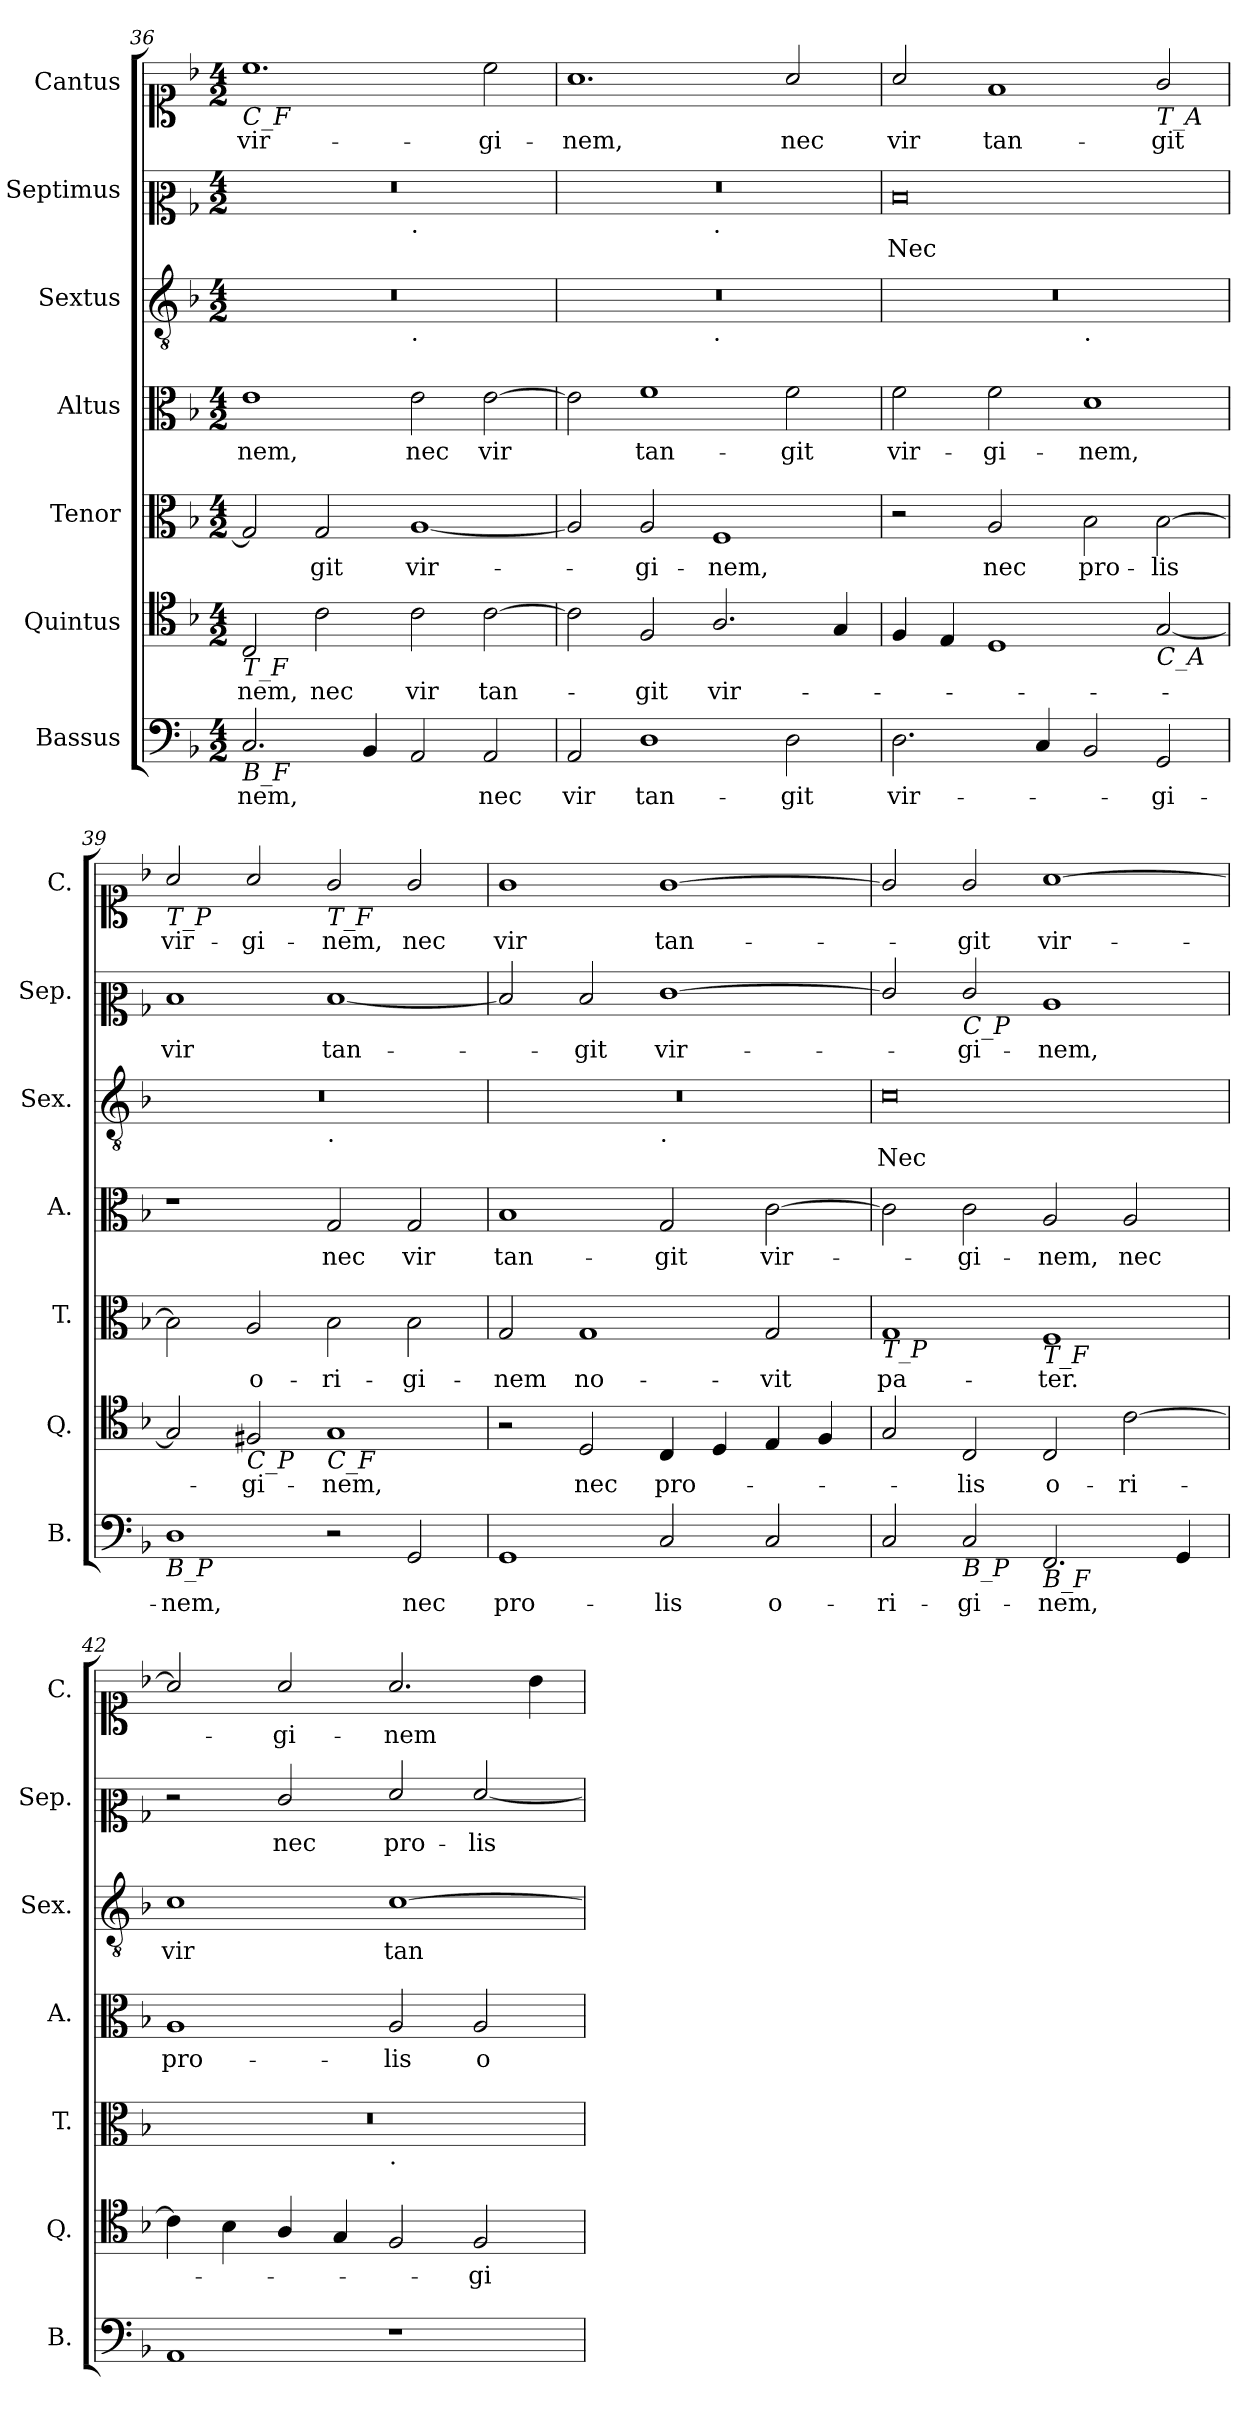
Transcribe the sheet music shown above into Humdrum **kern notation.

**kern	**text	**kern	**text	**kern	**text	**kern	**text	**kern	**text	**kern	**text	**kern	**text
*part7	*part7	*part6	*part6	*part5	*part5	*part4	*part4	*part3	*part3	*part2	*part2	*part1	*part1
*staff7	*staff7	*staff6	*staff6	*staff5	*staff5	*staff4	*staff4	*staff3	*staff3	*staff2	*staff2	*staff1	*staff1
*I"Bassus	*	*I"Quintus	*	*I"Tenor	*	*I"Altus	*	*I"Sextus	*	*I"Septimus	*	*I"Cantus	*
*I'B.	*	*I'Q.	*	*I'T.	*	*I'A.	*	*I'Sex.	*	*I'Sep.	*	*I'C.	*
*clefF4	*	*clefC4	*	*clefC3	*	*clefC3	*	*clefGv2	*	*clefC2	*	*clefC1	*
*k[b-]	*	*k[b-]	*	*k[b-]	*	*k[b-]	*	*k[b-]	*	*k[b-]	*	*k[b-]	*
*F:	*	*F:	*	*F:	*	*F:	*	*F:	*	*F:	*	*F:	*
*M4/2	*	*M4/2	*	*M4/2	*	*M4/2	*	*M4/2	*	*M4/2	*	*M4/2	*
=36	=36	=36	=36	=36	=36	=36	=36	=36	=36	=36	=36	=36	=36
!	!	!	!	!	!	!	!	!	!	!	!	!LO:TX:b:i:t=C_F	!
!	!	!LO:TX:b:i:t=T_F	!	!	!	!	!	!	!	!	!	!	!
!LO:TX:b:i:t=B_F	!	!	!	!	!	!	!	!	!	!	!	!	!
!	!LO:LY:b	!	!LO:LY:b	!	!	!	!LO:LY:b	!	!	!	!	!	!LO:LY:b
*	*	*	*	*	*	*	*	*^	*	*^	*	*	*
2.C/	-nem,	2C/	-nem,	2G/]	.	1e	-nem,	0r	1ryy	.	0r	1ryy	.	1.cc	vir-
!	!	!	!LO:LY:b	!	!LO:LY:b	!	!	!	!	!	!	!	!	!	!
.	.	2c\	nec	2G/	-git	.	.	.	.	.	.	.	.	.	.
4BB-/	.	.	.	.	.	.	.	.	.	.	.	.	.	.	.
!	!	!	!	!	!	!	!	!	!	!	!	!LO:TX:b:t=.	!	!	!
!	!	!	!	!	!	!	!	!	!LO:TX:b:t=.	!	!	!	!	!	!
!	!	!	!LO:LY:b	!	!LO:LY:b	!	!LO:LY:b	!	!	!	!	!	!	!	!
2AA/	.	2c\	vir	[1A	vir-	2e\	nec	.	1ryy	.	.	1ryy	.	.	.
!	!LO:LY:b	!	!LO:LY:b	!	!	!	!LO:LY:b	!	!	!	!	!	!	!	!LO:LY:b
2AA/	nec	[2c\	tan-	.	.	[2e\	vir	.	.	.	.	.	.	2cc\	-gi-
=37	=37	=37	=37	=37	=37	=37	=37	=37	=37	=37	=37	=37	=37	=37	=37
!	!LO:LY:b	!	!	!	!	!	!	!	!	!	!	!	!	!	!LO:LY:b
2AA/	vir	2c\]	.	2A/]	.	2e\]	.	0r	1ryy	.	0r	1ryy	.	1.a	-nem,
!	!LO:LY:b	!	!LO:LY:b	!	!LO:LY:b	!	!LO:LY:b	!	!	!	!	!	!	!	!
1D	tan-	2F/	-git	2A/	-gi-	1f	tan-	.	.	.	.	.	.	.	.
!	!	!	!	!	!	!	!	!	!	!	!	!LO:TX:b:t=.	!	!	!
!	!	!	!	!	!	!	!	!	!LO:TX:b:t=.	!	!	!	!	!	!
!	!	!	!LO:LY:b	!	!LO:LY:b	!	!	!	!	!	!	!	!	!	!
.	.	2.A/	vir-	1F	-nem,	.	.	.	1ryy	.	.	1ryy	.	.	.
!	!LO:LY:b	!	!	!	!	!	!LO:LY:b	!	!	!	!	!	!	!	!LO:LY:b
2D\	-git	.	.	.	.	2f\	-git	.	.	.	.	.	.	2a/	nec
.	.	4G/	.	.	.	.	.	.	.	.	.	.	.	.	.
=38	=38	=38	=38	=38	=38	=38	=38	=38	=38	=38	=38	=38	=38	=38	=38
!	!LO:LY:b	!	!	!	!	!	!LO:LY:b	!	!	!	!	!	!LO:LY:b	!	!LO:LY:b
*	*	*	*	*	*	*	*	*	*	*	*v	*v	*	*	*
2.D\	vir-	4F/	.	2r	.	2f\	vir-	0r	1ryy	.	0d	Nec	2a/	vir
.	.	4E/	.	.	.	.	.	.	.	.	.	.	.	.
!	!	!	!	!	!LO:LY:b	!	!LO:LY:b	!	!	!	!	!	!	!LO:LY:b
.	.	1D	.	2A/	nec	2f\	-gi-	.	.	.	.	.	1f	tan-
4C/	.	.	.	.	.	.	.	.	.	.	.	.	.	.
!	!	!	!	!	!	!	!	!	!LO:TX:b:t=.	!	!	!	!	!
!	!	!	!	!	!LO:LY:b	!	!LO:LY:b	!	!	!	!	!	!	!
2BB-/	.	.	.	2B-\	pro-	1d	-nem,	.	1ryy	.	.	.	.	.
!	!	!	!	!	!	!	!	!	!	!	!	!	!LO:TX:b:i:t=T_A	!
!	!	!LO:TX:b:i:t=C_A	!	!	!	!	!	!	!	!	!	!	!	!
!	!LO:LY:b	!	!	!	!LO:LY:b	!	!	!	!	!	!	!	!	!LO:LY:b
2GG/	-gi-	[2G/	.	[2B-\	-lis	.	.	.	.	.	.	.	2g/	-git
=39	=39	=39	=39	=39	=39	=39	=39	=39	=39	=39	=39	=39	=39	=39
!	!	!	!	!	!	!	!	!	!	!	!	!	!LO:TX:b:i:t=T_P	!
!LO:TX:b:i:t=B_P	!	!	!	!	!	!	!	!	!	!	!	!	!	!
!	!LO:LY:b	!	!	!	!	!	!	!	!	!	!	!LO:LY:b	!	!LO:LY:b
1D	-nem,	2G/]	.	2B-\]	.	1r	.	0r	1ryy	.	1d	vir	2a/	vir-
!	!	!LO:TX:b:i:t=C_P	!	!	!	!	!	!	!	!	!	!	!	!
!	!	!	!LO:LY:b	!	!LO:LY:b	!	!	!	!	!	!	!	!	!LO:LY:b
.	.	2F#X/	-gi-	2A/	o-	.	.	.	.	.	.	.	2a/	-gi-
!	!	!	!	!	!	!	!	!	!	!	!	!	!LO:TX:b:i:t=T_F	!
!	!	!	!	!	!	!	!	!	!LO:TX:b:t=.	!	!	!	!	!
!	!	!LO:TX:b:i:t=C_F	!	!	!	!	!	!	!	!	!	!	!	!
!	!	!	!LO:LY:b	!	!LO:LY:b	!	!LO:LY:b	!	!	!	!	!LO:LY:b	!	!LO:LY:b
2r	.	1G	-nem,	2B-\	-ri-	2G/	nec	.	1ryy	.	[1d	tan-	2g/	-nem,
!	!LO:LY:b	!	!	!	!LO:LY:b	!	!LO:LY:b	!	!	!	!	!	!	!LO:LY:b
2GG/	nec	.	.	2B-\	-gi-	2G/	vir	.	.	.	.	.	2g/	nec
=40	=40	=40	=40	=40	=40	=40	=40	=40	=40	=40	=40	=40	=40	=40
!	!LO:LY:b	!	!	!	!LO:LY:b	!	!LO:LY:b	!	!	!	!	!	!	!LO:LY:b
1GG	pro-	2r	.	2G/	-nem	1B-	tan-	0r	1ryy	.	2d/]	.	1g	vir
!	!	!	!LO:LY:b	!	!LO:LY:b	!	!	!	!	!	!	!LO:LY:b	!	!
.	.	2D/	nec	1G	no-	.	.	.	.	.	2d/	-git	.	.
!	!	!	!	!	!	!	!	!	!LO:TX:b:t=.	!	!	!	!	!
!	!LO:LY:b	!	!LO:LY:b	!	!	!	!LO:LY:b	!	!	!	!	!LO:LY:b	!	!LO:LY:b
2C/	-lis	4C/	pro-	.	.	2G/	-git	.	1ryy	.	[1e	vir-	[1g	tan-
.	.	4D/	.	.	.	.	.	.	.	.	.	.	.	.
!	!LO:LY:b	!	!	!	!LO:LY:b	!	!LO:LY:b	!	!	!	!	!	!	!
2C/	o-	4E/	.	2G/	-vit	[2c\	vir-	.	.	.	.	.	.	.
.	.	4F/	.	.	.	.	.	.	.	.	.	.	.	.
=41	=41	=41	=41	=41	=41	=41	=41	=41	=41	=41	=41	=41	=41	=41
!	!	!	!	!LO:TX:b:i:t=T_P	!	!	!	!	!	!	!	!	!	!
!	!LO:LY:b	!	!	!	!LO:LY:b	!	!	!	!	!LO:LY:b	!	!	!	!
*	*	*	*	*	*	*	*	*v	*v	*	*	*	*	*
2C/	-ri-	2G/	.	1G	pa-	2c\]	.	0c	Nec	2e/]	.	2g/]	.
!	!	!	!	!	!	!	!	!	!	!LO:TX:b:i:t=C_P	!	!	!
!LO:TX:b:i:t=B_P	!	!	!	!	!	!	!	!	!	!	!	!	!
!	!LO:LY:b	!	!LO:LY:b	!	!	!	!LO:LY:b	!	!	!	!LO:LY:b	!	!LO:LY:b
2C/	-gi-	2C/	-lis	.	.	2c\	-gi-	.	.	2e/	-gi-	2g/	-git
!	!	!	!	!LO:TX:b:i:t=T_F	!	!	!	!	!	!	!	!	!
!LO:TX:b:i:t=B_F	!	!	!	!	!	!	!	!	!	!	!	!	!
!	!LO:LY:b	!	!LO:LY:b	!	!LO:LY:b	!	!LO:LY:b	!	!	!	!LO:LY:b	!	!LO:LY:b
2.FF/	-nem,	2C/	o-	1F	-ter.	2A/	-nem,	.	.	1c	-nem,	[1a	vir-
!	!	!	!LO:LY:b	!	!	!	!LO:LY:b	!	!	!	!	!	!
.	.	[2c\	-ri-	.	.	2A/	nec	.	.	.	.	.	.
4GG/	.	.	.	.	.	.	.	.	.	.	.	.	.
=42	=42	=42	=42	=42	=42	=42	=42	=42	=42	=42	=42	=42	=42
!	!	!	!	!	!	!	!LO:LY:b	!	!LO:LY:b	!	!	!	!
*	*	*	*	*^	*	*	*	*	*	*	*	*	*
1AA	.	4c\]	.	0r	1ryy	.	1A	pro-	1c	vir	2r	.	2a/]	.
.	.	4B-\	.	.	.	.	.	.	.	.	.	.	.	.
!	!	!	!	!	!	!	!	!	!	!	!	!LO:LY:b	!	!LO:LY:b
.	.	4A/	.	.	.	.	.	.	.	.	2e/	nec	2a/	-gi-
.	.	4G/	.	.	.	.	.	.	.	.	.	.	.	.
!	!	!	!	!	!LO:TX:b:t=.	!	!	!	!	!	!	!	!	!
!	!	!	!	!	!	!	!	!LO:LY:b	!	!LO:LY:b	!	!LO:LY:b	!	!LO:LY:b
1r	.	2F/	.	.	1ryy	.	2A/	-lis	[1c	tan-	2f/	pro-	2.a/	-nem
!	!	!	!LO:LY:b	!	!	!	!	!LO:LY:b	!	!	!	!LO:LY:b	!	!
.	.	2F/	-gi-	.	.	.	2A/	o-	.	.	[2f/	-lis	.	.
.	.	.	.	.	.	.	.	.	.	.	.	.	4b-\	.
*	*	*	*	*v	*v	*	*	*	*	*	*	*	*	*
=	=	=	=	=	=	=	=	=	=	=	=	=	=
*-	*-	*-	*-	*-	*-	*-	*-	*-	*-	*-	*-	*-	*-
